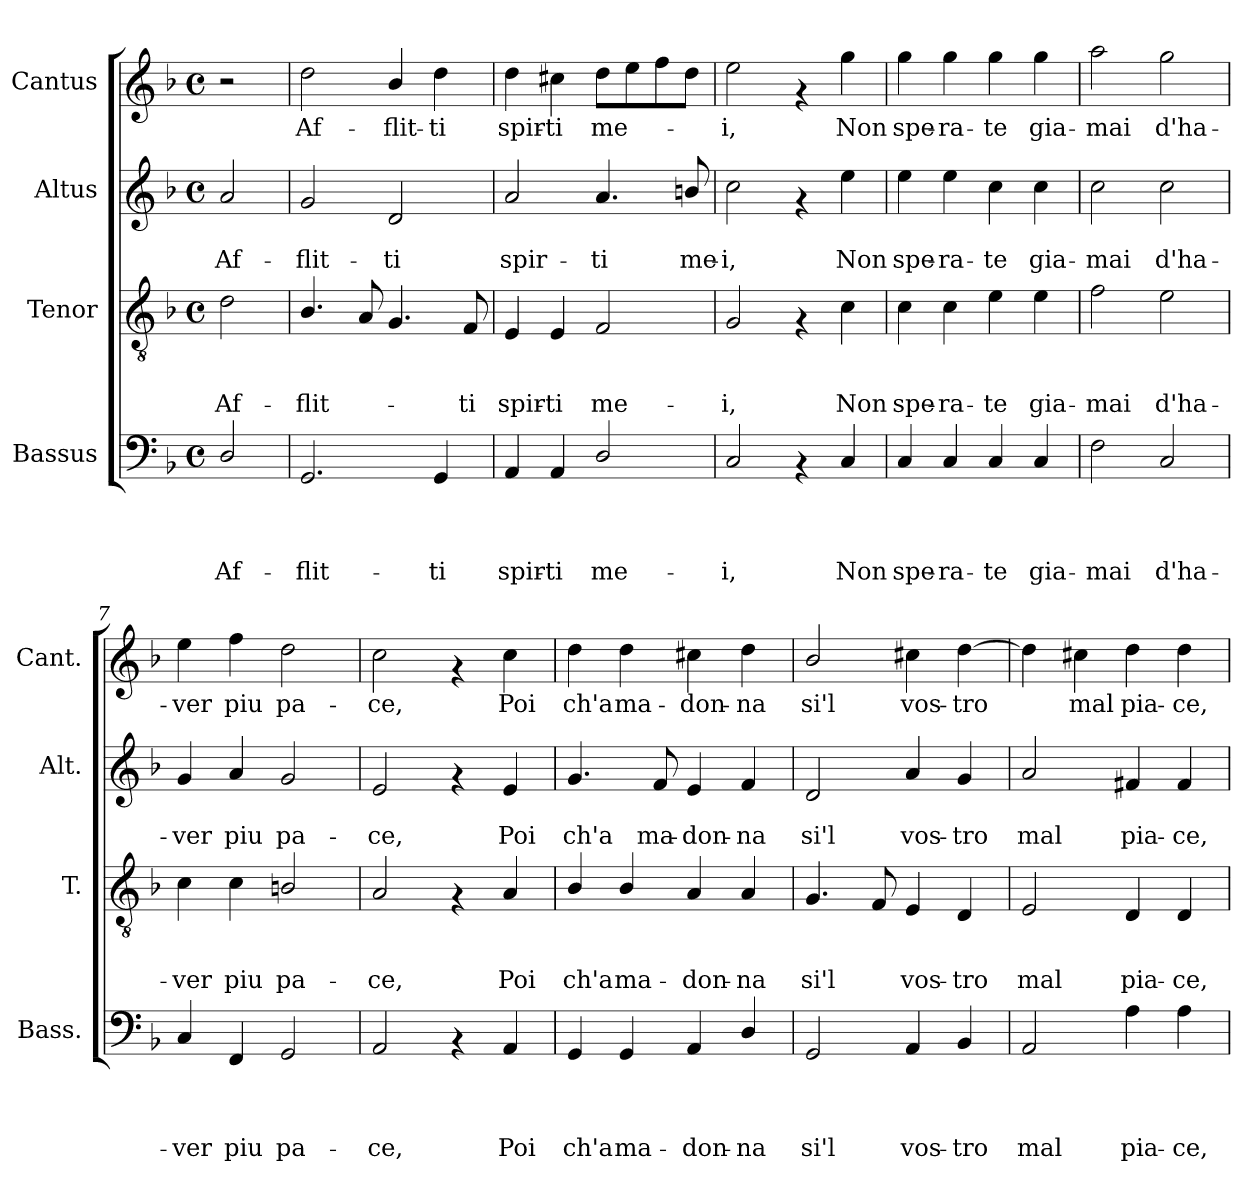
**kern	**text	**text	**text	**text	**kern	**text	**text	**text	**kern	**text	**text	**kern	**text
*part4	*part4	*part4	*part4	*part4	*part3	*part3	*part3	*part3	*part2	*part2	*part2	*part1	*part1
*staff4	*staff4	*staff4	*staff4	*staff4	*staff3	*staff3	*staff3	*staff3	*staff2	*staff2	*staff2	*staff1	*staff1
*I"Bassus	*	*	*	*	*I"Tenor	*	*	*	*I"Altus	*	*	*I"Cantus	*
*I'Bass.	*	*	*	*	*I'T.	*	*	*	*I'Alt.	*	*	*I'Cant.	*
*clefF4	*	*	*	*	*clefGv2	*	*	*	*clefG2	*	*	*clefG2	*
*k[b-]	*	*	*	*	*k[b-]	*	*	*	*k[b-]	*	*	*k[b-]	*
*F:	*	*	*	*	*F:	*	*	*	*F:	*	*	*F:	*
*M4/4	*	*	*	*	*M4/4	*	*	*	*M4/4	*	*	*M4/4	*
*met(c)	*	*	*	*	*met(c)	*	*	*	*met(c)	*	*	*met(c)	*
=1	=1	=1	=1	=1	=1	=1	=1	=1	=1	=1	=1	=1	=1
!	!	!	!	!LO:LY:b	!	!	!	!LO:LY:b	!	!	!LO:LY:b	!	!
2D/	.	.	.	Af-	2d\	.	.	Af-	2a/	.	Af-	2r	.
=2	=2	=2	=2	=2	=2	=2	=2	=2	=2	=2	=2	=2	=2
!	!	!	!	!LO:LY:b	!	!	!	!LO:LY:b	!	!	!LO:LY:b	!	!LO:LY:b
2.GG/	.	.	.	-flit-	4.B-/	.	.	-flit-	2g/	.	-flit-	2dd\	Af-
.	.	.	.	.	8A/	.	.	.	.	.	.	.	.
!	!	!	!	!	!	!	!	!	!	!	!LO:LY:b	!	!LO:LY:b
.	.	.	.	.	4.G/	.	.	.	2d/	.	-ti	4b-/	-flit-
!	!	!	!	!LO:LY:b	!	!	!	!	!	!	!	!	!LO:LY:b
4GG/	.	.	.	-ti	.	.	.	.	.	.	.	4dd\	-ti
!	!	!	!	!	!	!	!	!LO:LY:b	!	!	!	!	!
.	.	.	.	.	8F/	.	.	-ti	.	.	.	.	.
=3	=3	=3	=3	=3	=3	=3	=3	=3	=3	=3	=3	=3	=3
!	!	!	!	!LO:LY:b	!	!	!	!LO:LY:b	!	!	!LO:LY:b	!	!LO:LY:b
4AA/	.	.	.	spir-	4E/	.	.	spir-	2a/	.	spir-	4dd\	spir-
!	!	!	!	!LO:LY:b	!	!	!	!LO:LY:b	!	!	!	!	!LO:LY:b
4AA/	.	.	.	-ti	4E/	.	.	-ti	.	.	.	4cc#X\	-ti
!	!	!	!	!LO:LY:b	!	!	!	!LO:LY:b	!	!	!LO:LY:b	!	!LO:LY:b
2D/	.	.	.	me-	2F/	.	.	me-	4.a/	.	-ti	8dd\L	me-
.	.	.	.	.	.	.	.	.	.	.	.	8ee\	.
.	.	.	.	.	.	.	.	.	.	.	.	8ff\	.
!	!	!	!	!	!	!	!	!	!	!	!LO:LY:b	!	!
.	.	.	.	.	.	.	.	.	8bn/	.	me-	8dd\J	.
=4	=4	=4	=4	=4	=4	=4	=4	=4	=4	=4	=4	=4	=4
!	!	!	!	!LO:LY:b	!	!	!	!LO:LY:b	!	!	!LO:LY:b	!	!LO:LY:b
2C/	.	.	.	-i,	2G/	.	.	-i,	2cc\	.	-i,	2ee\	-i,
4rAA	.	.	.	.	4rF	.	.	.	4rf	.	.	4rf	.
!	!	!	!	!LO:LY:b	!	!	!	!LO:LY:b	!	!	!LO:LY:b	!	!LO:LY:b
4C/	.	.	.	Non	4c\	.	.	Non	4ee\	.	Non	4gg\	Non
=5	=5	=5	=5	=5	=5	=5	=5	=5	=5	=5	=5	=5	=5
!	!	!	!	!LO:LY:b	!	!	!	!LO:LY:b	!	!	!LO:LY:b	!	!LO:LY:b
4C/	.	.	.	spe-	4c\	.	.	spe-	4ee\	.	spe-	4gg\	spe-
!	!	!	!	!LO:LY:b	!	!	!	!LO:LY:b	!	!	!LO:LY:b	!	!LO:LY:b
4C/	.	.	.	-ra-	4c\	.	.	-ra-	4ee\	.	-ra-	4gg\	-ra-
!	!	!	!	!LO:LY:b	!	!	!	!LO:LY:b	!	!	!LO:LY:b	!	!LO:LY:b
4C/	.	.	.	-te	4e\	.	.	-te	4cc\	.	-te	4gg\	-te
!	!	!	!	!LO:LY:b	!	!	!	!LO:LY:b	!	!	!LO:LY:b	!	!LO:LY:b
4C/	.	.	.	gia-	4e\	.	.	gia-	4cc\	.	gia-	4gg\	gia-
=6	=6	=6	=6	=6	=6	=6	=6	=6	=6	=6	=6	=6	=6
!	!	!	!	!LO:LY:b	!	!	!	!LO:LY:b	!	!	!LO:LY:b	!	!LO:LY:b
2F\	.	.	.	-mai	2f\	.	.	-mai	2cc\	.	-mai	2aa\	-mai
!	!	!	!	!LO:LY:b	!	!	!	!LO:LY:b	!	!	!LO:LY:b	!	!LO:LY:b
2C/	.	.	.	d'ha-	2e\	.	.	d'ha-	2cc\	.	d'ha-	2gg\	d'ha-
!!LO:LB:g=z
=7	=7	=7	=7	=7	=7	=7	=7	=7	=7	=7	=7	=7	=7
!	!	!	!	!LO:LY:b	!	!	!	!LO:LY:b	!	!	!LO:LY:b	!	!LO:LY:b
4C/	.	.	.	-ver	4c\	.	.	-ver	4g/	.	-ver	4ee\	-ver
!	!	!	!	!LO:LY:b	!	!	!	!LO:LY:b	!	!	!LO:LY:b	!	!LO:LY:b
4FF/	.	.	.	piu	4c\	.	.	piu	4a/	.	piu	4ff\	piu
!	!	!	!	!LO:LY:b	!	!	!	!LO:LY:b	!	!	!LO:LY:b	!	!LO:LY:b
2GG/	.	.	.	pa-	2Bn/	.	.	pa-	2g/	.	pa-	2dd\	pa-
=8	=8	=8	=8	=8	=8	=8	=8	=8	=8	=8	=8	=8	=8
!	!	!	!	!LO:LY:b	!	!	!	!LO:LY:b	!	!	!LO:LY:b	!	!LO:LY:b
2AA/	.	.	.	-ce,	2A/	.	.	-ce,	2e/	.	-ce,	2cc\	-ce,
4rAA	.	.	.	.	4rF	.	.	.	4rf	.	.	4rf	.
!	!	!	!	!LO:LY:b	!	!	!	!LO:LY:b	!	!	!LO:LY:b	!	!LO:LY:b
4AA/	.	.	.	Poi	4A/	.	.	Poi	4e/	.	Poi	4cc\	Poi
=9	=9	=9	=9	=9	=9	=9	=9	=9	=9	=9	=9	=9	=9
!	!	!	!	!LO:LY:b	!	!	!	!LO:LY:b	!	!	!LO:LY:b	!	!LO:LY:b
4GG/	.	.	.	ch'a	4B-/	.	.	ch'a	4.g/	.	ch'a	4dd\	ch'a
!	!	!	!	!LO:LY:b	!	!	!	!LO:LY:b	!	!	!	!	!LO:LY:b
4GG/	.	.	.	ma-	4B-/	.	.	ma-	.	.	.	4dd\	ma-
!	!	!	!	!	!	!	!	!	!	!	!LO:LY:b	!	!
.	.	.	.	.	.	.	.	.	8f/	.	ma-	.	.
!	!	!	!	!LO:LY:b	!	!	!	!LO:LY:b	!	!	!LO:LY:b	!	!LO:LY:b
4AA/	.	.	.	-don-	4A/	.	.	-don-	4e/	.	-don-	4cc#X\	-don-
!	!	!	!	!LO:LY:b	!	!	!	!LO:LY:b	!	!	!LO:LY:b	!	!LO:LY:b
4D/	.	.	.	-na	4A/	.	.	-na	4f/	.	-na	4dd\	-na
=10	=10	=10	=10	=10	=10	=10	=10	=10	=10	=10	=10	=10	=10
!	!	!	!	!LO:LY:b	!	!	!	!LO:LY:b	!	!	!LO:LY:b	!	!LO:LY:b
2GG/	.	.	.	si'l	4.G/	.	.	si'l	2d/	.	si'l	2b-/	si'l
.	.	.	.	.	8F/	.	.	.	.	.	.	.	.
!	!	!	!	!LO:LY:b	!	!	!	!LO:LY:b	!	!	!LO:LY:b	!	!LO:LY:b
4AA/	.	.	.	vos-	4E/	.	.	vos-	4a/	.	vos-	4cc#X\	vos-
!	!	!	!	!LO:LY:b	!	!	!	!LO:LY:b	!	!	!LO:LY:b	!	!LO:LY:b
4BB-/	.	.	.	-tro	4D/	.	.	-tro	4g/	.	-tro	[>4dd\	-tro
=11	=11	=11	=11	=11	=11	=11	=11	=11	=11	=11	=11	=11	=11
!	!	!	!	!LO:LY:b	!	!	!	!LO:LY:b	!	!	!LO:LY:b	!	!
2AA/	.	.	.	mal	2E/	.	.	mal	2a/	.	mal	4dd\]	.
!	!	!	!	!	!	!	!	!	!	!	!	!	!LO:LY:b
.	.	.	.	.	.	.	.	.	.	.	.	4cc#X\	mal
!	!	!	!	!LO:LY:b	!	!	!	!LO:LY:b	!	!	!LO:LY:b	!	!LO:LY:b
4A\	.	.	.	pia-	4D/	.	.	pia-	4f#X/	.	pia-	4dd\	pia-
!	!	!	!	!LO:LY:b	!	!	!	!LO:LY:b	!	!	!LO:LY:b	!	!LO:LY:b
4A\	.	.	.	-ce,	4D/	.	.	-ce,	4f#/	.	-ce,	4dd\	-ce,
=	=	=	=	=	=	=	=	=	=	=	=	=	=
*-	*-	*-	*-	*-	*-	*-	*-	*-	*-	*-	*-	*-	*-
